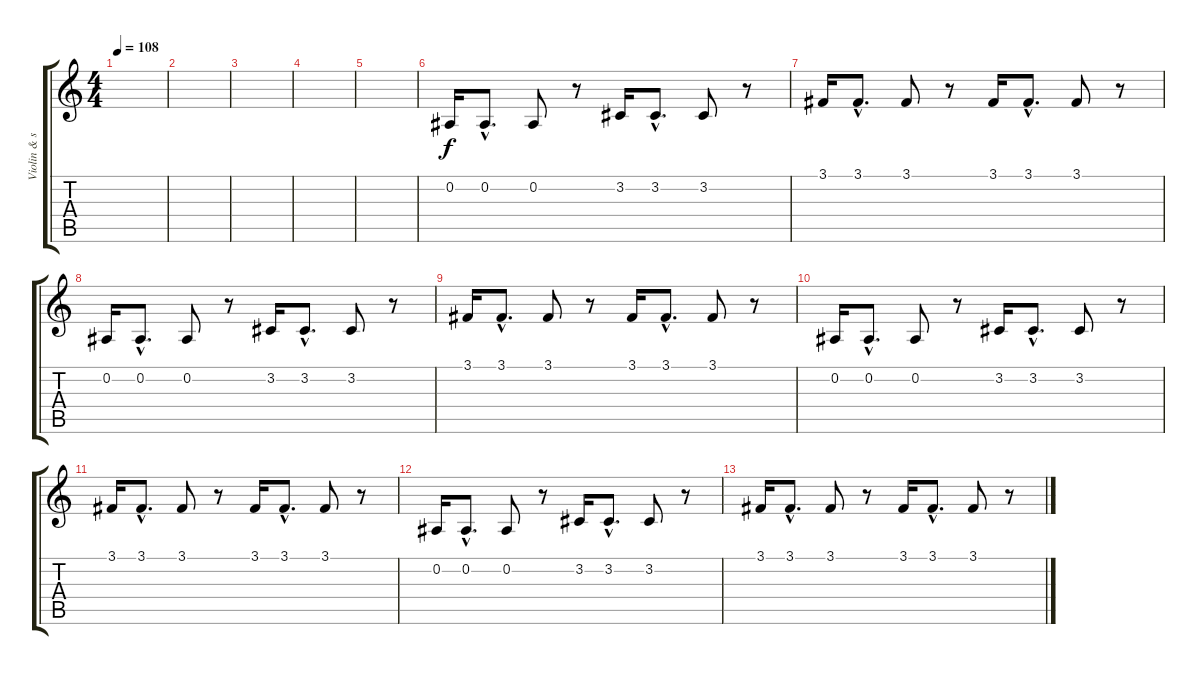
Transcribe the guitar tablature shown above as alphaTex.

\track ("Violin & strings ensembl." "Violin & s") {instrument viola}
\staff {score tabs}
\tuning (Eb4 Bb3 Gb3 Db3 Ab2 Eb2) {hide}
\ts (4 4)
\tempo 108
\clef g2
\ks c
|
|
|
|
|
0.2.16 0.2{hac}.8{d} 0.2.8 r.8 3.2.16 3.2{hac}.8{d} 3.2.8 r.8 |
3.1.16 3.1{hac}.8{d} 3.1.8 r.8 3.1.16 3.1{hac}.8{d} 3.1.8 r.8 |
0.2.16 0.2{hac}.8{d} 0.2.8 r.8 3.2.16 3.2{hac}.8{d} 3.2.8 r.8 |
3.1.16 3.1{hac}.8{d} 3.1.8 r.8 3.1.16 3.1{hac}.8{d} 3.1.8 r.8 |
0.2.16 0.2{hac}.8{d} 0.2.8 r.8 3.2.16 3.2{hac}.8{d} 3.2.8 r.8 |
3.1.16 3.1{hac}.8{d} 3.1.8 r.8 3.1.16 3.1{hac}.8{d} 3.1.8 r.8 |
0.2.16 0.2{hac}.8{d} 0.2.8 r.8 3.2.16 3.2{hac}.8{d} 3.2.8 r.8 |
3.1.16 3.1{hac}.8{d} 3.1.8 r.8 3.1.16 3.1{hac}.8{d} 3.1.8 r.8
